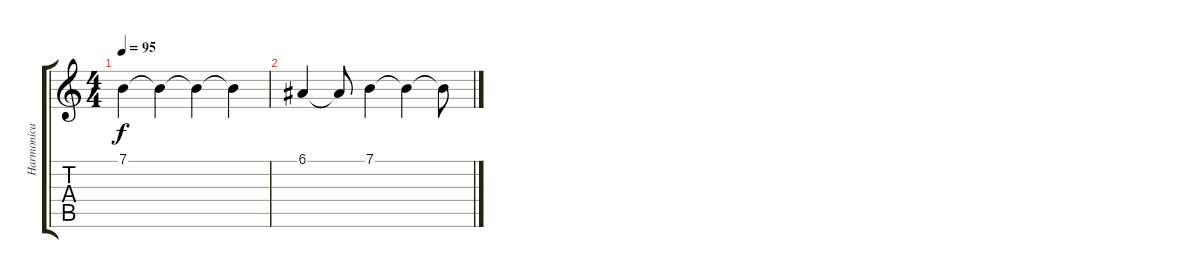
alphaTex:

\track ("Harmonica" "Harmonica") {instrument harmonica}
\staff {score tabs}
\tuning (E4 B3 G3 D3 A2 E2) {hide}
\ts (4 4)
\tempo 95
\clef g2
\ks c
7.1{t}.4{dy f} 7.1{t}.4 7.1{t}.4 7.1{t}.4 |
6.1.4 6.1{t}.8 7.1.4 7.1{t}.4 7.1{t}.8
